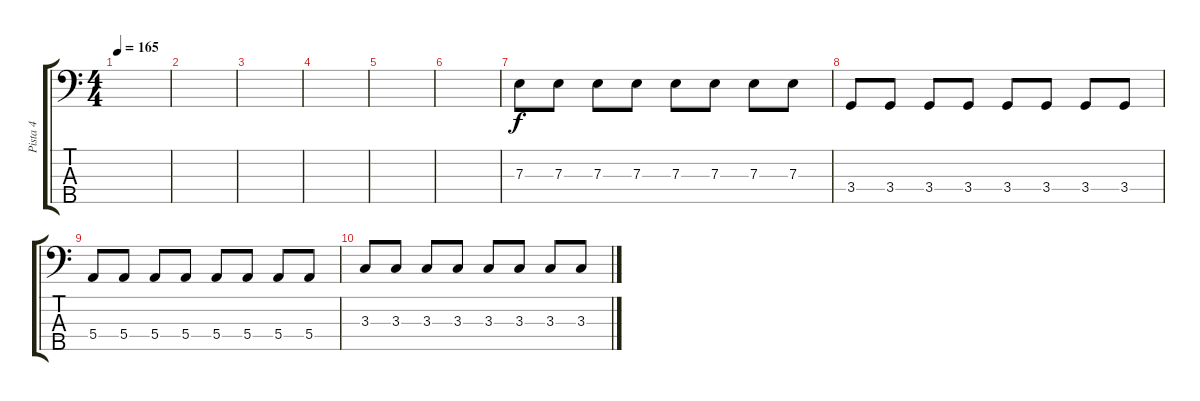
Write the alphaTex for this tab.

\track ("Pista 4" "Pista 4") {instrument electricbassfinger}
\staff {score tabs}
\tuning (G2 D2 A1 E1 B0) {hide}
\ts (4 4)
\tempo 165
\clef f4
\ks c
|
|
|
|
|
|
7.3.8 7.3.8 7.3.8 7.3.8 7.3.8 7.3.8 7.3.8 7.3.8 |
3.4.8 3.4.8 3.4.8 3.4.8 3.4.8 3.4.8 3.4.8 3.4.8 |
5.4.8 5.4.8 5.4.8 5.4.8 5.4.8 5.4.8 5.4.8 5.4.8 |
3.3.8 3.3.8 3.3.8 3.3.8 3.3.8 3.3.8 3.3.8 3.3.8
